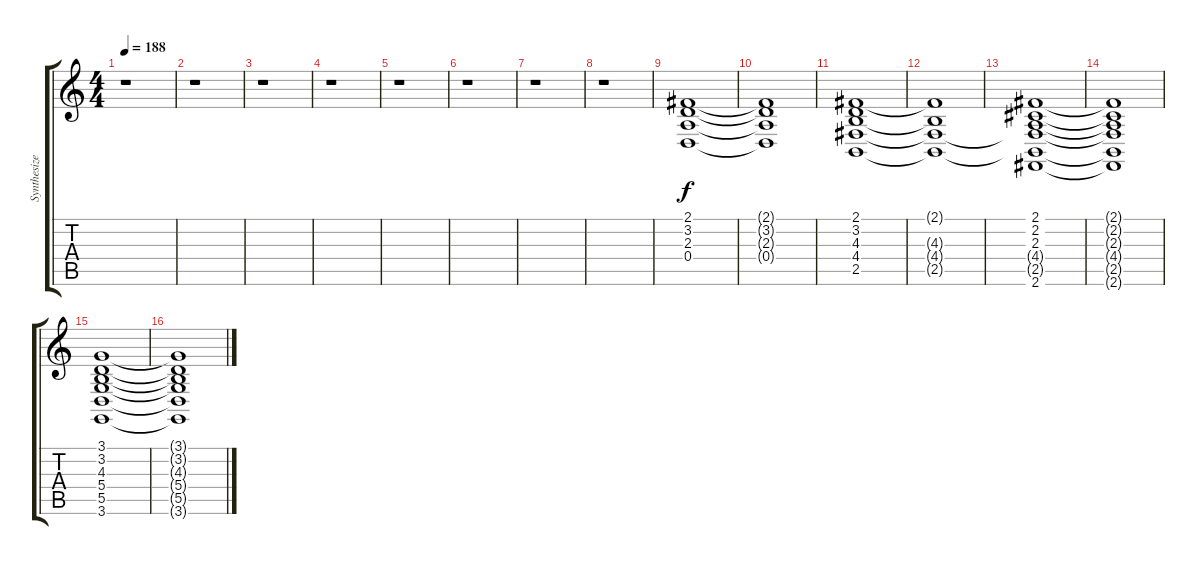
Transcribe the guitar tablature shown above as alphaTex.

\track ("Synthesizer/Atmosphere" "Synthesize") {instrument stringensemble2}
\staff {score tabs}
\tuning (E4 B3 G3 D3 A2 E2) {hide}
\ts (4 4)
\tempo 188
\clef g2
\ks c
r.1{dy f} |
r.1 |
r.1 |
r.1 |
r.1 |
r.1 |
r.1 |
r.1 |
(2.1 3.2 2.3 0.4).1 |
(2.1{t} 3.2{t} 2.3{t} 0.4{t}).1 |
(2.1 3.2 4.3 4.4 2.5).1 |
(2.1{t} 4.3{t} 4.4{t} 2.5{t}).1 |
(2.1 2.2 2.3 4.4{t} 2.5{t} 2.6).1 |
(2.1{t} 2.2{t} 2.3{t} 4.4{t} 2.5{t} 2.6{t}).1 |
(3.1 3.2 4.3 5.4 5.5 3.6).1 |
(3.1{t} 3.2{t} 4.3{t} 5.4{t} 5.5{t} 3.6{t}).1
